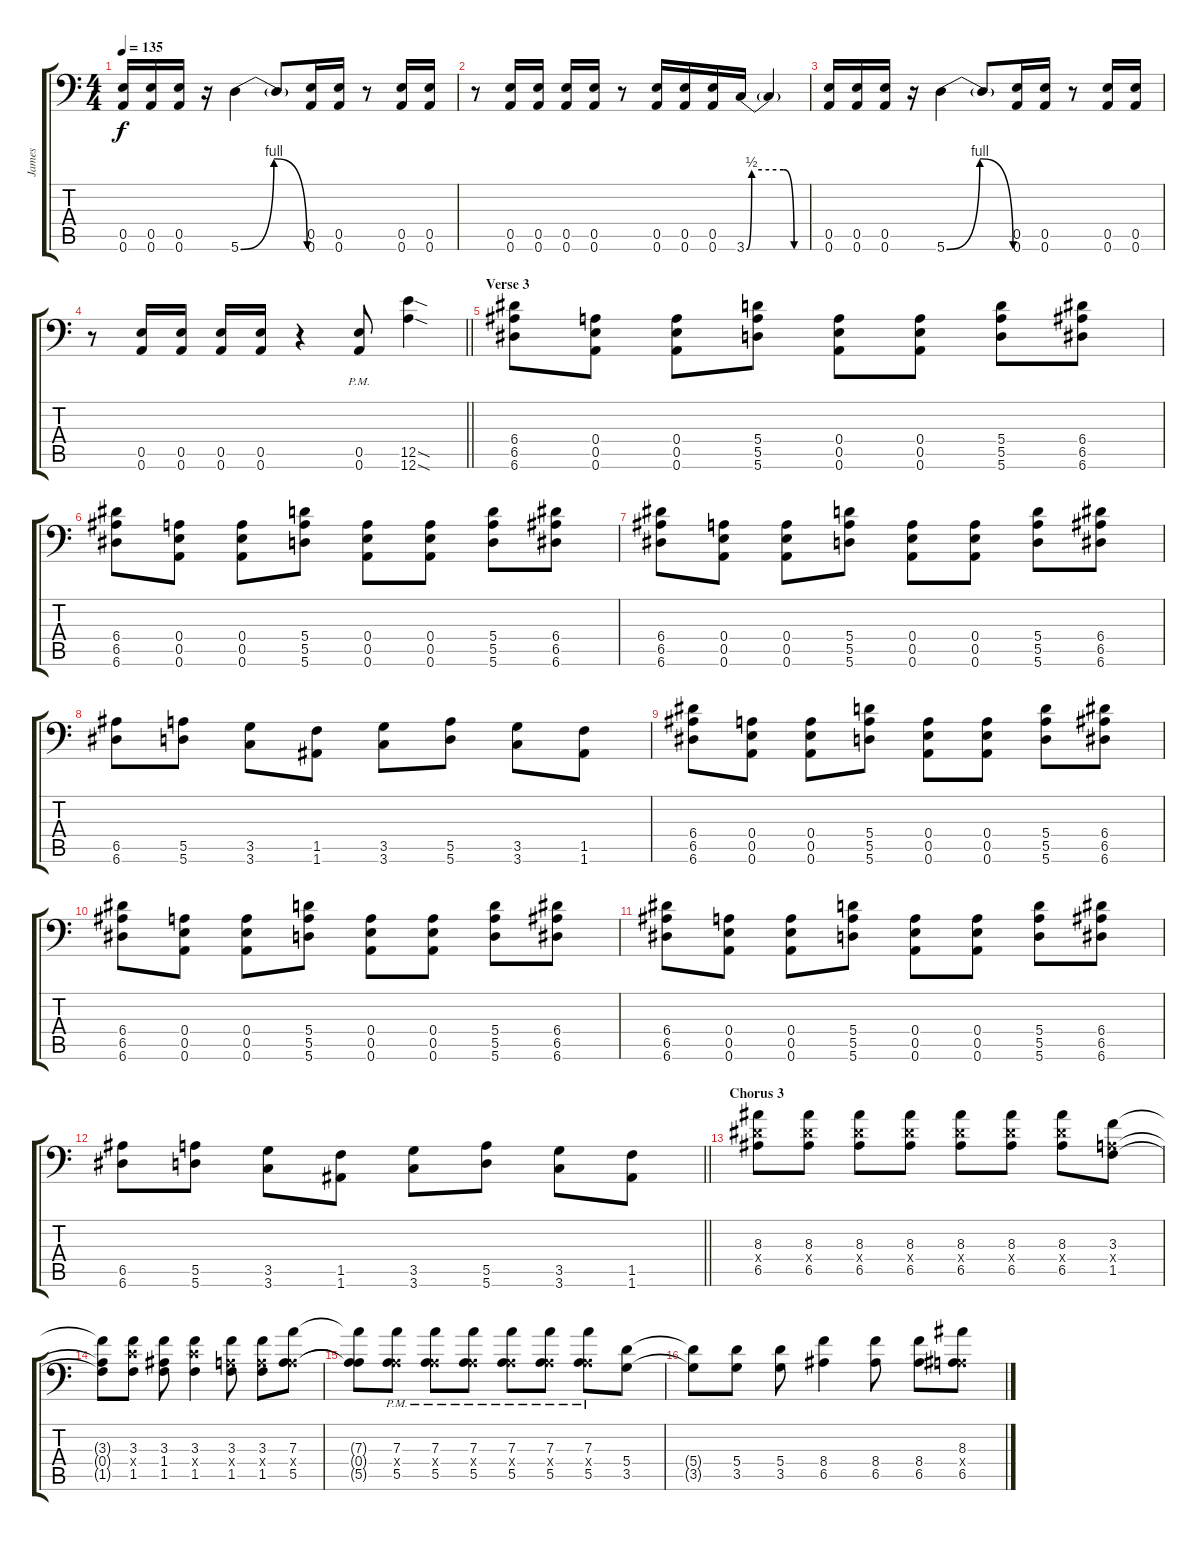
\track ("James" "James") {instrument overdrivenguitar}
\staff {score tabs}
\tuning (B3 Gb3 D3 A2 E2 A1) {hide}
\ts (4 4)
\tempo 135
\clef f4
\ks c
(0.5 0.6).16{dy f} (0.5 0.6).16 (0.5 0.6).16 r.16 5.6{be (bendrelease 0 0 5 4 55 4 60 0)}.4 5.6{t}.8 (0.5 0.6).16 (0.5 0.6).16 r.8 (0.5 0.6).16 (0.5 0.6).16 |
r.8 (0.5 0.6).16 (0.5 0.6).16 (0.5 0.6).16 (0.5 0.6).16 r.8 (0.5 0.6).16 (0.5 0.6).16 (0.5 0.6).16 3.6{be (custom 0 0 5 2 35 2 45 0 60 0)}.16 3.6{t}.4 |
(0.5 0.6).16 (0.5 0.6).16 (0.5 0.6).16 r.16 5.6{be (bendrelease 0 0 5 4 55 4 60 0)}.4 5.6{t}.8 (0.5 0.6).16 (0.5 0.6).16 r.8 (0.5 0.6).16 (0.5 0.6).16 |
\barLineRight lightlight
r.8 (0.5 0.6).16 (0.5 0.6).16 (0.5 0.6).16 (0.5 0.6).16 r.4 (0.5{pm} 0.6{pm}).8 (12.5{sod} 12.6{sod}).4 |
\section ("" "Verse 3")
(6.4 6.5 6.6).8 (0.4 0.5 0.6).8 (0.4 0.5 0.6).8 (5.4 5.5 5.6).8 (0.4 0.5 0.6).8 (0.4 0.5 0.6).8 (5.4 5.5 5.6).8 (6.4 6.5 6.6).8 |
(6.4 6.5 6.6).8 (0.4 0.5 0.6).8 (0.4 0.5 0.6).8 (5.4 5.5 5.6).8 (0.4 0.5 0.6).8 (0.4 0.5 0.6).8 (5.4 5.5 5.6).8 (6.4 6.5 6.6).8 |
(6.4 6.5 6.6).8 (0.4 0.5 0.6).8 (0.4 0.5 0.6).8 (5.4 5.5 5.6).8 (0.4 0.5 0.6).8 (0.4 0.5 0.6).8 (5.4 5.5 5.6).8 (6.4 6.5 6.6).8 |
(6.5 6.6).8 (5.5 5.6).8 (3.5 3.6).8 (1.5 1.6).8 (3.5 3.6).8 (5.5 5.6).8 (3.5 3.6).8 (1.5 1.6).8 |
(6.4 6.5 6.6).8 (0.4 0.5 0.6).8 (0.4 0.5 0.6).8 (5.4 5.5 5.6).8 (0.4 0.5 0.6).8 (0.4 0.5 0.6).8 (5.4 5.5 5.6).8 (6.4 6.5 6.6).8 |
(6.4 6.5 6.6).8 (0.4 0.5 0.6).8 (0.4 0.5 0.6).8 (5.4 5.5 5.6).8 (0.4 0.5 0.6).8 (0.4 0.5 0.6).8 (5.4 5.5 5.6).8 (6.4 6.5 6.6).8 |
(6.4 6.5 6.6).8 (0.4 0.5 0.6).8 (0.4 0.5 0.6).8 (5.4 5.5 5.6).8 (0.4 0.5 0.6).8 (0.4 0.5 0.6).8 (5.4 5.5 5.6).8 (6.4 6.5 6.6).8 |
\barLineRight lightlight
(6.5 6.6).8 (5.5 5.6).8 (3.5 3.6).8 (1.5 1.6).8 (3.5 3.6).8 (5.5 5.6).8 (3.5 3.6).8 (1.5 1.6).8 |
\section ("" "Chorus 3")
(8.3 6.4{x} 6.5).8 (8.3 6.4{x} 6.5).8 (8.3 6.4{x} 6.5).8 (8.3 6.4{x} 6.5).8 (8.3 6.4{x} 6.5).8 (8.3 6.4{x} 6.5).8 (8.3 6.4{x} 6.5).8 (3.3 0.4{x} 1.5).8 |
(3.3{t} 0.4{t} 1.5{t}).8 (3.3 3.4{x} 1.5).8 (3.3 1.4 1.5).8 (3.3 3.4{x} 1.5).4 (3.3 0.4{x} 1.5).8 (3.3 0.4{x} 1.5).8 (7.3 0.4{x} 5.5).8 |
(7.3{t} 0.4{t} 5.5{t}).8 (7.3 0.4{x} 5.5{pm}).8 (7.3 0.4{x} 5.5{pm}).8 (7.3 0.4{x} 5.5{pm}).8 (7.3 0.4{x} 5.5{pm}).8 (7.3 0.4{x} 5.5{pm}).8 (7.3 0.4{x} 5.5{pm}).8 (5.4 3.5).8 |
(5.4{t} 3.5{t}).8 (5.4 3.5).8 (5.4 3.5).8 (8.4 6.5).4 (8.4 6.5).8 (8.4 6.5).8 (8.3 0.4{x} 6.5).8
